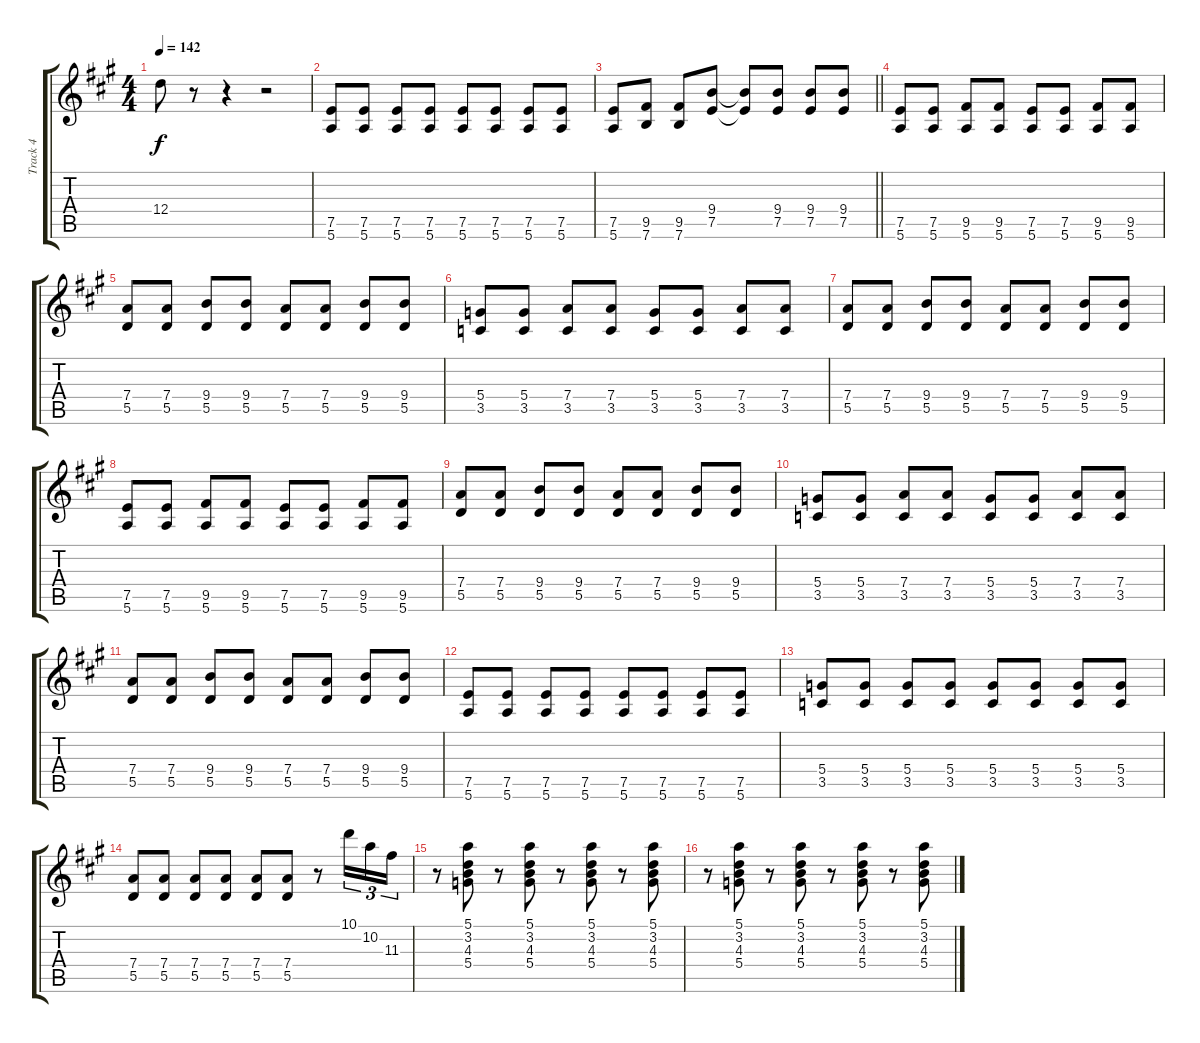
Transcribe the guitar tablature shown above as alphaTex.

\track ("Track 4" "Track 4") {instrument electricguitarclean}
\staff {score tabs}
\tuning (E4 B3 G3 D3 A2 E2) {hide}
\ts (4 4)
\tempo 142
\clef g2
\ks a
12.4.8{dy f} r.8 r.4 r.2 |
(7.5 5.6).8 (7.5 5.6).8 (7.5 5.6).8 (7.5 5.6).8 (7.5 5.6).8 (7.5 5.6).8 (7.5 5.6).8 (7.5 5.6).8 |
\barLineRight lightlight
(7.5 5.6).8 (9.5 7.6).8 (9.5 7.6).8 (9.4 7.5).8 (9.4{t} 7.5{t}).8 (9.4 7.5).8 (9.4 7.5).8 (9.4 7.5).8 |
(7.5 5.6).8 (7.5 5.6).8 (9.5 5.6).8 (9.5 5.6).8 (7.5 5.6).8 (7.5 5.6).8 (9.5 5.6).8 (9.5 5.6).8 |
(7.4 5.5).8 (7.4 5.5).8 (9.4 5.5).8 (9.4 5.5).8 (7.4 5.5).8 (7.4 5.5).8 (9.4 5.5).8 (9.4 5.5).8 |
(5.4 3.5).8 (5.4 3.5).8 (7.4 3.5).8 (7.4 3.5).8 (5.4 3.5).8 (5.4 3.5).8 (7.4 3.5).8 (7.4 3.5).8 |
(7.4 5.5).8 (7.4 5.5).8 (9.4 5.5).8 (9.4 5.5).8 (7.4 5.5).8 (7.4 5.5).8 (9.4 5.5).8 (9.4 5.5).8 |
(7.5 5.6).8 (7.5 5.6).8 (9.5 5.6).8 (9.5 5.6).8 (7.5 5.6).8 (7.5 5.6).8 (9.5 5.6).8 (9.5 5.6).8 |
(7.4 5.5).8 (7.4 5.5).8 (9.4 5.5).8 (9.4 5.5).8 (7.4 5.5).8 (7.4 5.5).8 (9.4 5.5).8 (9.4 5.5).8 |
(5.4 3.5).8 (5.4 3.5).8 (7.4 3.5).8 (7.4 3.5).8 (5.4 3.5).8 (5.4 3.5).8 (7.4 3.5).8 (7.4 3.5).8 |
(7.4 5.5).8 (7.4 5.5).8 (9.4 5.5).8 (9.4 5.5).8 (7.4 5.5).8 (7.4 5.5).8 (9.4 5.5).8 (9.4 5.5).8 |
(7.5 5.6).8 (7.5 5.6).8 (7.5 5.6).8 (7.5 5.6).8 (7.5 5.6).8 (7.5 5.6).8 (7.5 5.6).8 (7.5 5.6).8 |
(5.4 3.5).8 (5.4 3.5).8 (5.4 3.5).8 (5.4 3.5).8 (5.4 3.5).8 (5.4 3.5).8 (5.4 3.5).8 (5.4 3.5).8 |
(7.4 5.5).8 (7.4 5.5).8 (7.4 5.5).8 (7.4 5.5).8 (7.4 5.5).8 (7.4 5.5).8 r.8 10.1.16{tu (3 2)} 10.2.16{tu (3 2)} 11.3.16{tu (3 2)} |
r.8 (5.1 3.2 4.3 5.4).8 r.8 (5.1 3.2 4.3 5.4).8 r.8 (5.1 3.2 4.3 5.4).8 r.8 (5.1 3.2 4.3 5.4).8 |
r.8 (5.1 3.2 4.3 5.4).8 r.8 (5.1 3.2 4.3 5.4).8 r.8 (5.1 3.2 4.3 5.4).8 r.8 (5.1 3.2 4.3 5.4).8
